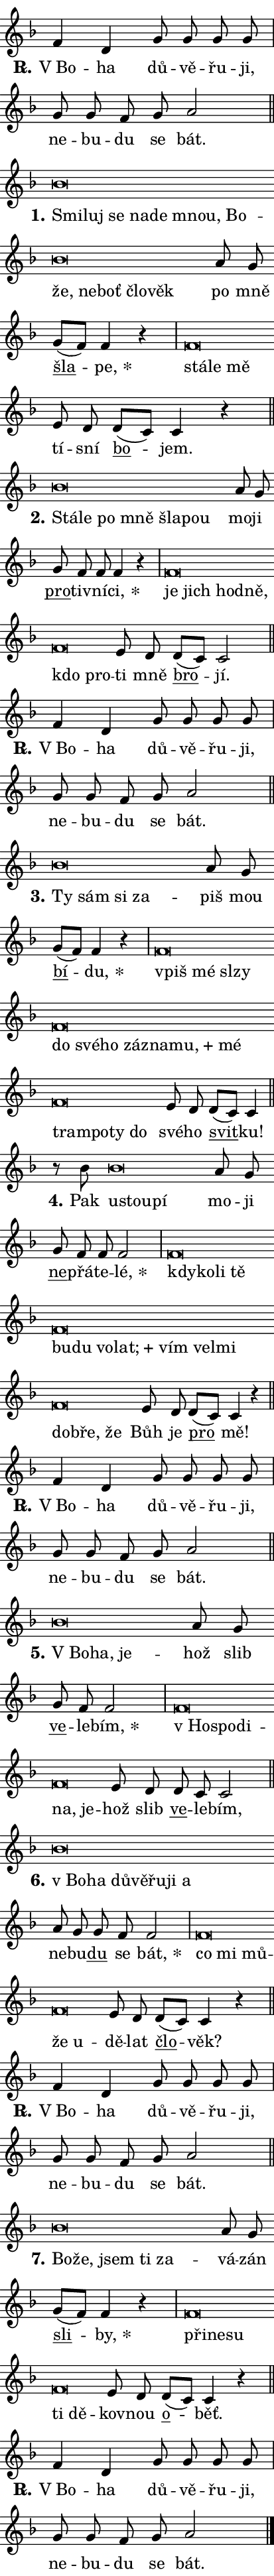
\version "2.24.0"
\header { tagline = "" }
\paper {
  indent = 0\cm
  top-margin = 0\cm
  right-margin = 0\cm
  bottom-margin = 0\cm
  left-margin = 0\cm
  paper-width = 7\cm
  page-breaking = #ly:one-page-breaking
  system-system-spacing.basic-distance = #11
  score-system-spacing.basic-distance = #11
  ragged-last = ##f
}


%% Author: Thomas Morley
%% https://lists.gnu.org/archive/html/lilypond-user/2020-05/msg00002.html
#(define (line-position grob)
"Returns position of @var[grob} in current system:
   @code{'start}, if at first time-step
   @code{'end}, if at last time-step
   @code{'middle} otherwise
"
  (let* ((col (ly:item-get-column grob))
         (ln (ly:grob-object col 'left-neighbor))
         (rn (ly:grob-object col 'right-neighbor))
         (col-to-check-left (if (ly:grob? ln) ln col))
         (col-to-check-right (if (ly:grob? rn) rn col))
         (break-dir-left
           (and
             (ly:grob-property col-to-check-left 'non-musical #f)
             (ly:item-break-dir col-to-check-left)))
         (break-dir-right
           (and
             (ly:grob-property col-to-check-right 'non-musical #f)
             (ly:item-break-dir col-to-check-right))))
        (cond ((eqv? 1 break-dir-left) 'start)
              ((eqv? -1 break-dir-right) 'end)
              (else 'middle))))

#(define (tranparent-at-line-position vctor)
  (lambda (grob)
  "Relying on @code{line-position} select the relevant enry from @var{vctor}.
Used to determine transparency,"
    (case (line-position grob)
      ((end) (not (vector-ref vctor 0)))
      ((middle) (not (vector-ref vctor 1)))
      ((start) (not (vector-ref vctor 2))))))

noteHeadBreakVisibility =
#(define-music-function (break-visibility)(vector?)
"Makes @code{NoteHead}s transparent relying on @var{break-visibility}"
#{
  \override NoteHead.transparent =
    #(tranparent-at-line-position break-visibility)
#})

#(define delete-ledgers-for-transparent-note-heads
  (lambda (grob)
    "Reads whether a @code{NoteHead} is transparent.
If so this @code{NoteHead} is removed from @code{'note-heads} from
@var{grob}, which is supposed to be @code{LedgerLineSpanner}.
As a result ledgers are not printed for this @code{NoteHead}"
    (let* ((nhds-array (ly:grob-object grob 'note-heads))
           (nhds-list
             (if (ly:grob-array? nhds-array)
                 (ly:grob-array->list nhds-array)
                 '()))
           ;; Relies on the transparent-property being done before
           ;; Staff.LedgerLineSpanner.after-line-breaking is executed.
           ;; This is fragile ...
           (to-keep
             (remove
               (lambda (nhd)
                 (ly:grob-property nhd 'transparent #f))
               nhds-list)))
      ;; TODO find a better method to iterate over grob-arrays, similiar
      ;; to filter/remove etc for lists
      ;; For now rebuilt from scratch
      (set! (ly:grob-object grob 'note-heads)  '())
      (for-each
        (lambda (nhd)
          (ly:pointer-group-interface::add-grob grob 'note-heads nhd))
        to-keep))))

hideNotes = {
  \noteHeadBreakVisibility #begin-of-line-visible
}
unHideNotes = {
  \noteHeadBreakVisibility #all-visible
}

% work-around for resetting accidentals
% https://lilypond.org/doc/v2.23/Documentation/notation/displaying-rhythms#unmetered-music
cadenzaMeasure = {
  \cadenzaOff
  \partial 1024 s1024
  \cadenzaOn
}

#(define-markup-command (accent layout props text) (markup?)
  "Underline accented syllable"
  (interpret-markup layout props
    #{\markup \override #'(offset . 4.3) \underline { #text }#}))

responsum = \markup \concat {
  "R" \hspace #-1.05 \path #0.1 #'((moveto 0 0.07) (lineto 0.9 0.8)) \hspace #0.05 "."
}

\layout {
    \context {
        \Staff
        \remove "Time_signature_engraver"
        \override LedgerLineSpanner.after-line-breaking = #delete-ledgers-for-transparent-note-heads
    }
    \context {
        \Voice {
            \override NoteHead.output-attributes = #'((class . "notehead"))
            \override Hairpin.height = #0.55
        }
    }
    \context {
        \Lyrics {
            \override StanzaNumber.output-attributes = #'((class . "stanzanumber"))
            \override LyricSpace.minimum-distance = #0.9
            \override LyricText.font-name = #"TeX Gyre Schola"
            \override LyricText.font-size = 1
            \override StanzaNumber.font-name = #"TeX Gyre Schola Bold"
            \override StanzaNumber.font-size = 1
        }
    }
}

% magnetic-lyrics.ily
%
%   written by
%     Jean Abou Samra <jean@abou-samra.fr>
%     Werner Lemberg <wl@gnu.org>
%
%   adapted by
%     Jiri Hon <jiri.hon@gmail.com>
%
% Version 2022-Apr-15

% https://www.mail-archive.com/lilypond-user@gnu.org/msg149350.html

#(define (Left_hyphen_pointer_engraver context)
   "Collect syllable-hyphen-syllable occurrences in lyrics and store
them in properties.  This engraver only looks to the left.  For
example, if the lyrics input is @code{foo -- bar}, it does the
following.

@itemize @bullet
@item
Set the @code{text} property of the @code{LyricHyphen} grob between
@q{foo} and @q{bar} to @code{foo}.

@item
Set the @code{left-hyphen} property of the @code{LyricText} grob with
text @q{foo} to the @code{LyricHyphen} grob between @q{foo} and
@q{bar}.
@end itemize

Use this auxiliary engraver in combination with the
@code{lyric-@/text::@/apply-@/magnetic-@/offset!} hook."
   (let ((hyphen #f)
         (text #f))
     (make-engraver
      (acknowledgers
       ((lyric-syllable-interface engraver grob source-engraver)
        (set! text grob)))
      (end-acknowledgers
       ((lyric-hyphen-interface engraver grob source-engraver)
        ;(when (not (grob::has-interface grob 'lyric-space-interface))
          (set! hyphen grob)));)
      ((stop-translation-timestep engraver)
       (when (and text hyphen)
         (ly:grob-set-object! text 'left-hyphen hyphen))
       (set! text #f)
       (set! hyphen #f)))))

#(define (lyric-text::apply-magnetic-offset! grob)
   "If the space between two syllables is less than the value in
property @code{LyricText@/.details@/.squash-threshold}, move the right
syllable to the left so that it gets concatenated with the left
syllable.

Use this function as a hook for
@code{LyricText@/.after-@/line-@/breaking} if the
@code{Left_@/hyphen_@/pointer_@/engraver} is active."
   (let ((hyphen (ly:grob-object grob 'left-hyphen #f)))
     (when hyphen
       (let ((left-text (ly:spanner-bound hyphen LEFT)))
         (when (grob::has-interface left-text 'lyric-syllable-interface)
           (let* ((common (ly:grob-common-refpoint grob left-text X))
                  (this-x-ext (ly:grob-extent grob common X))
                  (left-x-ext
                   (begin
                     ;; Trigger magnetism for left-text.
                     (ly:grob-property left-text 'after-line-breaking)
                     (ly:grob-extent left-text common X)))
                  ;; `delta` is the gap width between two syllables.
                  (delta (- (interval-start this-x-ext)
                            (interval-end left-x-ext)))
                  (details (ly:grob-property grob 'details))
                  (threshold (assoc-get 'squash-threshold details 0.2)))
             (when (< delta threshold)
               (let* (;; We have to manipulate the input text so that
                      ;; ligatures crossing syllable boundaries are not
                      ;; disabled.  For languages based on the Latin
                      ;; script this is essentially a beautification.
                      ;; However, for non-Western scripts it can be a
                      ;; necessity.
                      (lt (ly:grob-property left-text 'text))
                      (rt (ly:grob-property grob 'text))
                      (is-space (grob::has-interface hyphen 'lyric-space-interface))
                      (space (if is-space " " ""))
                      (space-markup (grob-interpret-markup grob " "))
                      (space-size (interval-length (ly:stencil-extent space-markup X)))
                      (extra-delta (if is-space space-size 0))
                      ;; Append new syllable.
                      (ltrt-space (if (and (string? lt) (string? rt))
                                (string-append lt space rt)
                                (make-concat-markup (list lt space rt))))
                      ;; Right-align `ltrt` to the right side.
                      (ltrt-space-markup (grob-interpret-markup
                               grob
                               (make-translate-markup
                                (cons (interval-length this-x-ext) 0)
                                (make-right-align-markup ltrt-space)))))
                 (begin
                   ;; Don't print `left-text`.
                   (ly:grob-set-property! left-text 'stencil #f)
                   ;; Set text and stencil (which holds all collected
                   ;; syllables so far) and shift it to the left.
                   (ly:grob-set-property! grob 'text ltrt-space)
                   (ly:grob-set-property! grob 'stencil ltrt-space-markup)
                   (ly:grob-translate-axis! grob (- (- delta extra-delta)) X))))))))))


#(define (lyric-hyphen::displace-bounds-first grob)
   ;; Make very sure this callback isn't triggered too early.
   (let ((left (ly:spanner-bound grob LEFT))
         (right (ly:spanner-bound grob RIGHT)))
     (ly:grob-property left 'after-line-breaking)
     (ly:grob-property right 'after-line-breaking)
     (ly:lyric-hyphen::print grob)))

squashThreshold = #0.4

\layout {
  \context {
    \Lyrics
    \consists #Left_hyphen_pointer_engraver
    \override LyricText.after-line-breaking =
      #lyric-text::apply-magnetic-offset!
    \override LyricHyphen.stencil = #lyric-hyphen::displace-bounds-first
    \override LyricText.details.squash-threshold = \squashThreshold
    \override LyricHyphen.minimum-distance = 0
    \override LyricHyphen.minimum-length = \squashThreshold
  }
}

squash = \override LyricText.details.squash-threshold = 9999
unSquash = \override LyricText.details.squash-threshold = \squashThreshold

left = \override LyricText.self-alignment-X = #LEFT
unLeft = \revert LyricText.self-alignment-X

starOffset = #(lambda (grob) 
                (let ((x_offset (ly:self-alignment-interface::aligned-on-x-parent grob)))
                  (if (= x_offset 0) 0 (+ x_offset 1.2))))

star = #(define-music-function (syllable)(string?)
"Append star separator at the end of a syllable"
#{
  \once \override LyricText.X-offset = #starOffset
  \lyricmode { \markup {
    #syllable
    \override #'((font-name . "TeX Gyre Schola Bold")) \hspace #0.2 \lower #0.65 \larger "*"
  } }
#})

starAccent = #(define-music-function (syllable)(string?)
"Append star separator at the end of a syllable and make accent"
#{
  \once \override LyricText.X-offset = #starOffset
  \lyricmode { \markup {
    \accent #syllable
    \override #'((font-name . "TeX Gyre Schola Bold")) \hspace #0.2 \lower #0.65 \larger "*"
  } }
#})

breath = #(define-music-function (syllable)(string?)
"Append breathing indicator at the end of a syllable"
#{
  \lyricmode { \markup { #syllable "+" } }
#})

optionalBreath = #(define-music-function (syllable)(string?)
"Append optional breathing indicator at the end of a syllable"
#{
  \lyricmode { \markup { #syllable "(+)" } }
#})


\score {
    <<
        \new Voice = "melody" { \cadenzaOn \key f \major \relative { f'4 d g8 g g g \cadenzaMeasure \bar "|" g g f g a2 \cadenzaMeasure \bar "||" \break } }
        \new Lyrics \lyricsto "melody" { \lyricmode { \set stanza = \responsum
"V Bo" -- ha dů -- vě -- řu -- ji, ne -- bu -- du se bát. } }
    >>
    \layout {}
}

\score {
    <<
        \new Voice = "melody" { \cadenzaOn \key f \major \relative { bes'\breve*1/16 \hideNotes \breve*1/16 \bar "" \breve*1/16 \bar "" \breve*1/16 \bar "" \breve*1/16 \bar "" \breve*1/16 \bar "" \breve*1/16 \bar "" \breve*1/16 \bar "" \breve*1/16 \bar "" \breve*1/16 \bar "" \breve*1/16 \breve*1/16 \bar "" \unHideNotes a8 g \bar "" g[( f)] f4 r \cadenzaMeasure \bar "|" f\breve*1/16 \hideNotes \breve*1/16 \breve*1/16 \bar "" \unHideNotes e8 d \bar "" d[( c)] c4 r \cadenzaMeasure \bar "||" \break } }
        \new Lyrics \lyricsto "melody" { \lyricmode { \set stanza = "1."
\left Smi -- \squash luj se na -- de mnou, Bo -- že, ne -- boť člo -- věk \unLeft \unSquash po mně \markup \accent šla -- \star pe, \left stá -- \squash le mě \unLeft \unSquash tí -- sní \markup \accent bo -- jem. } }
    >>
    \layout {}
}

\score {
    <<
        \new Voice = "melody" { \cadenzaOn \key f \major \relative { bes'\breve*1/16 \hideNotes \breve*1/16 \bar "" \breve*1/16 \bar "" \breve*1/16 \bar "" \breve*1/16 \breve*1/16 \bar "" \unHideNotes a8 g \bar "" g f f f4 r \cadenzaMeasure \bar "|" f\breve*1/16 \hideNotes \breve*1/16 \bar "" \breve*1/16 \bar "" \breve*1/16 \bar "" \breve*1/16 \breve*1/16 \bar "" \unHideNotes e8 d \bar "" d[( c)] c2 \cadenzaMeasure \bar "||" \break } }
        \new Lyrics \lyricsto "melody" { \lyricmode { \set stanza = "2."
\left Stá -- \squash le po mně šla -- pou \unLeft \unSquash mo -- ji \markup \accent pro -- tiv -- ní -- \star ci, \left je \squash jich hod -- ně, kdo pro -- \unLeft \unSquash ti mně \markup \accent bro -- jí. } }
    >>
    \layout {}
}

\score {
    <<
        \new Voice = "melody" { \cadenzaOn \key f \major \relative { f'4 d g8 g g g \cadenzaMeasure \bar "|" g g f g a2 \cadenzaMeasure \bar "||" \break } }
        \new Lyrics \lyricsto "melody" { \lyricmode { \set stanza = \responsum
"V Bo" -- ha dů -- vě -- řu -- ji, ne -- bu -- du se bát. } }
    >>
    \layout {}
}

\score {
    <<
        \new Voice = "melody" { \cadenzaOn \key f \major \relative { bes'\breve*1/16 \hideNotes \breve*1/16 \bar "" \breve*1/16 \breve*1/16 \bar "" \unHideNotes a8 g \bar "" g[( f)] f4 r \cadenzaMeasure \bar "|" f\breve*1/16 \hideNotes \breve*1/16 \bar "" \breve*1/16 \bar "" \breve*1/16 \bar "" \breve*1/16 \bar "" \breve*1/16 \bar "" \breve*1/16 \bar "" \breve*1/16 \bar "" \breve*1/16 \bar "" \breve*1/16 \bar "" \breve*1/16 \bar "" \breve*1/16 \bar "" \breve*1/16 \bar "" \breve*1/16 \breve*1/16 \bar "" \unHideNotes e8 d \bar "" d[( c)] c4 \cadenzaMeasure \bar "||" \break } }
        \new Lyrics \lyricsto "melody" { \lyricmode { \set stanza = "3."
\left Ty \squash sám si za -- \unLeft \unSquash piš mou \markup \accent bí -- \star du, \left vpiš \squash mé sl -- zy do své -- ho zá -- zna -- \breath "mu," mé tram -- po -- ty do \unLeft \unSquash své -- ho \markup \accent svit -- ku! } }
    >>
    \layout {}
}

\score {
    <<
        \new Voice = "melody" { \cadenzaOn \key f \major \relative { r8 bes'8 bes\breve*1/16 \hideNotes \breve*1/16 \breve*1/16 \bar "" \unHideNotes a8 g \bar "" g f f f2 \cadenzaMeasure \bar "|" f\breve*1/16 \hideNotes \breve*1/16 \bar "" \breve*1/16 \bar "" \breve*1/16 \bar "" \breve*1/16 \bar "" \breve*1/16 \bar "" \breve*1/16 \bar "" \breve*1/16 \bar "" \breve*1/16 \bar "" \breve*1/16 \bar "" \breve*1/16 \bar "" \breve*1/16 \bar "" \breve*1/16 \breve*1/16 \bar "" \unHideNotes e8 d \bar "" d[( c)] c4 r \cadenzaMeasure \bar "||" \break } }
        \new Lyrics \lyricsto "melody" { \lyricmode { \set stanza = "4."
Pak \left u -- \squash stou -- pí \unLeft \unSquash mo -- ji \markup \accent ne -- přá -- te -- \star lé, \left kdy -- \squash ko -- li tě bu -- du vo -- \breath "lat;" vím vel -- mi dob -- ře, že \unLeft \unSquash Bůh je \markup \accent pro mě! } }
    >>
    \layout {}
}

\score {
    <<
        \new Voice = "melody" { \cadenzaOn \key f \major \relative { f'4 d g8 g g g \cadenzaMeasure \bar "|" g g f g a2 \cadenzaMeasure \bar "||" \break } }
        \new Lyrics \lyricsto "melody" { \lyricmode { \set stanza = \responsum
"V Bo" -- ha dů -- vě -- řu -- ji, ne -- bu -- du se bát. } }
    >>
    \layout {}
}

\score {
    <<
        \new Voice = "melody" { \cadenzaOn \key f \major \relative { bes'\breve*1/16 \hideNotes \breve*1/16 \breve*1/16 \bar "" \unHideNotes a8 g \bar "" g f f2 \cadenzaMeasure \bar "|" f\breve*1/16 \hideNotes \breve*1/16 \bar "" \breve*1/16 \bar "" \breve*1/16 \breve*1/16 \bar "" \unHideNotes e8 d \bar "" d c c2 \cadenzaMeasure \bar "||" \break } }
        \new Lyrics \lyricsto "melody" { \lyricmode { \set stanza = "5."
\left "V Bo" -- \squash ha, je -- \unLeft \unSquash hož slib \markup \accent ve -- le -- \star bím, \left "v Ho" -- \squash spo -- di -- na, je -- \unLeft \unSquash hož slib \markup \accent ve -- le -- bím, } }
    >>
    \layout {}
}

\score {
    <<
        \new Voice = "melody" { \cadenzaOn \key f \major \relative { bes'\breve*1/16 \hideNotes \breve*1/16 \bar "" \breve*1/16 \bar "" \breve*1/16 \bar "" \breve*1/16 \bar "" \breve*1/16 \breve*1/16 \bar "" \unHideNotes a8 g \bar "" g f f2 \cadenzaMeasure \bar "|" f\breve*1/16 \hideNotes \breve*1/16 \bar "" \breve*1/16 \bar "" \breve*1/16 \breve*1/16 \bar "" \unHideNotes e8 d \bar "" d[( c)] c4 r \cadenzaMeasure \bar "||" \break } }
        \new Lyrics \lyricsto "melody" { \lyricmode { \set stanza = "6."
\left "v Bo" -- \squash ha dů -- vě -- řu -- ji a \unLeft \unSquash ne -- bu -- \markup \accent du se \star bát, \left co \squash mi mů -- že u -- \unLeft \unSquash dě -- lat \markup \accent člo -- věk? } }
    >>
    \layout {}
}

\score {
    <<
        \new Voice = "melody" { \cadenzaOn \key f \major \relative { f'4 d g8 g g g \cadenzaMeasure \bar "|" g g f g a2 \cadenzaMeasure \bar "||" \break } }
        \new Lyrics \lyricsto "melody" { \lyricmode { \set stanza = \responsum
"V Bo" -- ha dů -- vě -- řu -- ji, ne -- bu -- du se bát. } }
    >>
    \layout {}
}

\score {
    <<
        \new Voice = "melody" { \cadenzaOn \key f \major \relative { bes'\breve*1/16 \hideNotes \breve*1/16 \bar "" \breve*1/16 \bar "" \breve*1/16 \breve*1/16 \bar "" \unHideNotes a8 g \bar "" g[( f)] f4 r \cadenzaMeasure \bar "|" f\breve*1/16 \hideNotes \breve*1/16 \bar "" \breve*1/16 \bar "" \breve*1/16 \breve*1/16 \bar "" \unHideNotes e8 d \bar "" d[( c)] c4 r \cadenzaMeasure \bar "||" \break } }
        \new Lyrics \lyricsto "melody" { \lyricmode { \set stanza = "7."
\left Bo -- \squash že, jsem ti za -- \unLeft \unSquash vá -- zán \markup \accent sli -- \star by, \left při -- \squash ne -- su ti dě -- \unLeft \unSquash kov -- nou \markup \accent o -- běť. } }
    >>
    \layout {}
}

\score {
    <<
        \new Voice = "melody" { \cadenzaOn \key f \major \relative { f'4 d g8 g g g \cadenzaMeasure \bar "|" g g f g a2 \cadenzaMeasure \bar "||" \break } \bar "|." }
        \new Lyrics \lyricsto "melody" { \lyricmode { \set stanza = \responsum
"V Bo" -- ha dů -- vě -- řu -- ji, ne -- bu -- du se bát. } }
    >>
    \layout {}
}
